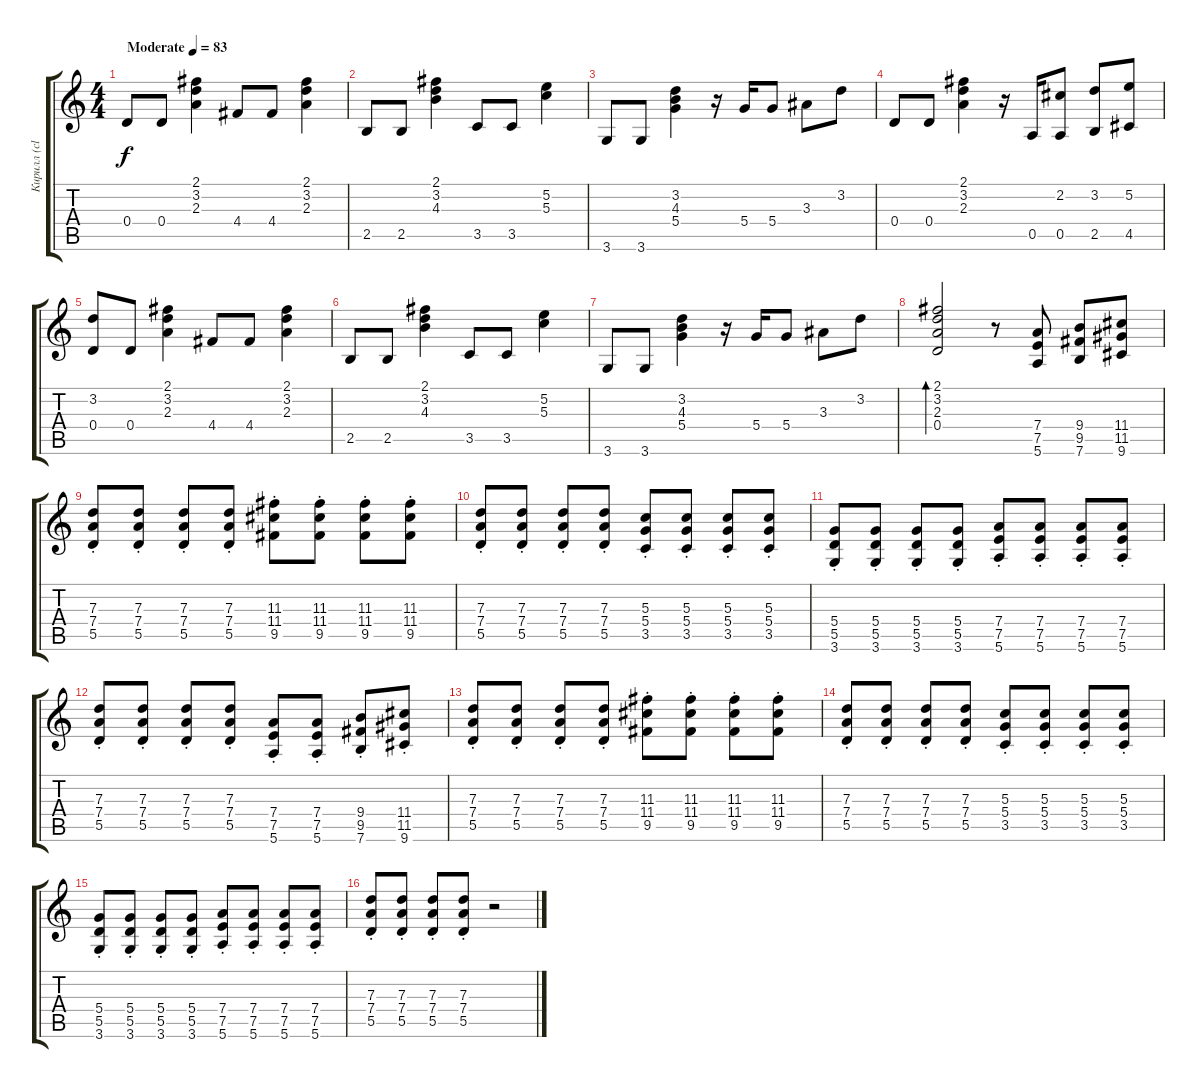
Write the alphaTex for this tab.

\track ("Кирилл (clean)" "Кирилл (cl") {instrument acousticguitarsteel}
\staff {score tabs}
\tuning (E4 B3 G3 D3 A2 E2) {hide}
\ts (4 4)
\tempo (83 "Moderate")
\clef g2
\ks c
0.4.8{dy f instrument acousticguitarsteel} 0.4.8 (2.1 3.2 2.3).4 4.4.8 4.4.8 (2.1 3.2 2.3).4 |
2.5.8 2.5.8 (2.1 3.2 4.3).4 3.5.8 3.5.8 (5.2 5.3).4 |
3.6.8 3.6.8 (3.2 4.3 5.4).4 r.16 5.4.16 5.4.8 3.3.8 3.2.8 |
0.4.8 0.4.8 (2.1 3.2 2.3).4 r.16 0.5.16 (2.2 0.5).8 (3.2 2.5).8 (5.2 4.5).8 |
(3.2 0.4).8 0.4.8 (2.1 3.2 2.3).4 4.4.8 4.4.8 (2.1 3.2 2.3).4 |
2.5.8 2.5.8 (2.1 3.2 4.3).4 3.5.8 3.5.8 (5.2 5.3).4 |
3.6.8 3.6.8 (3.2 4.3 5.4).4 r.16 5.4.16 5.4.8 3.3.8 3.2.8 |
(2.1 3.2 2.3 0.4).2{bd 120} r.8 (7.4 7.5 5.6).8 (9.4 9.5 7.6).8 (11.4 11.5 9.6).8 |
(7.3{st} 7.4{st} 5.5{st}).8 (7.3{st} 7.4{st} 5.5{st}).8 (7.3{st} 7.4{st} 5.5{st}).8 (7.3{st} 7.4{st} 5.5{st}).8 (11.3{st} 11.4{st} 9.5{st}).8 (11.3{st} 11.4{st} 9.5{st}).8 (11.3{st} 11.4{st} 9.5{st}).8 (11.3{st} 11.4{st} 9.5{st}).8 |
(7.3{st} 7.4{st} 5.5{st}).8 (7.3{st} 7.4{st} 5.5{st}).8 (7.3{st} 7.4{st} 5.5{st}).8 (7.3{st} 7.4{st} 5.5{st}).8 (5.3{st} 5.4{st} 3.5{st}).8 (5.3{st} 5.4{st} 3.5{st}).8 (5.3{st} 5.4{st} 3.5{st}).8 (5.3{st} 5.4{st} 3.5{st}).8 |
(5.4{st} 5.5{st} 3.6{st}).8 (5.4{st} 5.5{st} 3.6{st}).8 (5.4{st} 5.5{st} 3.6{st}).8 (5.4{st} 5.5{st} 3.6{st}).8 (7.4{st} 7.5{st} 5.6{st}).8 (7.4{st} 7.5{st} 5.6{st}).8 (7.4{st} 7.5{st} 5.6{st}).8 (7.4{st} 7.5{st} 5.6{st}).8 |
(7.3{st} 7.4{st} 5.5{st}).8 (7.3{st} 7.4{st} 5.5{st}).8 (7.3{st} 7.4{st} 5.5{st}).8 (7.3{st} 7.4{st} 5.5{st}).8 (7.4{st} 7.5{st} 5.6{st}).8 (7.4{st} 7.5{st} 5.6{st}).8 (9.4{st} 9.5{st} 7.6{st}).8 (11.4{st} 11.5{st} 9.6{st}).8 |
(7.3{st} 7.4{st} 5.5{st}).8 (7.3{st} 7.4{st} 5.5{st}).8 (7.3{st} 7.4{st} 5.5{st}).8 (7.3{st} 7.4{st} 5.5{st}).8 (11.3{st} 11.4{st} 9.5{st}).8 (11.3{st} 11.4{st} 9.5{st}).8 (11.3{st} 11.4{st} 9.5{st}).8 (11.3{st} 11.4{st} 9.5{st}).8 |
(7.3{st} 7.4{st} 5.5{st}).8 (7.3{st} 7.4{st} 5.5{st}).8 (7.3{st} 7.4{st} 5.5{st}).8 (7.3{st} 7.4{st} 5.5{st}).8 (5.3{st} 5.4{st} 3.5{st}).8 (5.3{st} 5.4{st} 3.5{st}).8 (5.3{st} 5.4{st} 3.5{st}).8 (5.3{st} 5.4{st} 3.5{st}).8 |
(5.4{st} 5.5{st} 3.6{st}).8 (5.4{st} 5.5{st} 3.6{st}).8 (5.4{st} 5.5{st} 3.6{st}).8 (5.4{st} 5.5{st} 3.6{st}).8 (7.4{st} 7.5{st} 5.6{st}).8 (7.4{st} 7.5{st} 5.6{st}).8 (7.4{st} 7.5{st} 5.6{st}).8 (7.4{st} 7.5{st} 5.6{st}).8 |
(7.3{st} 7.4{st} 5.5{st}).8 (7.3{st} 7.4{st} 5.5{st}).8 (7.3{st} 7.4{st} 5.5{st}).8 (7.3{st} 7.4{st} 5.5{st}).8 r.2
